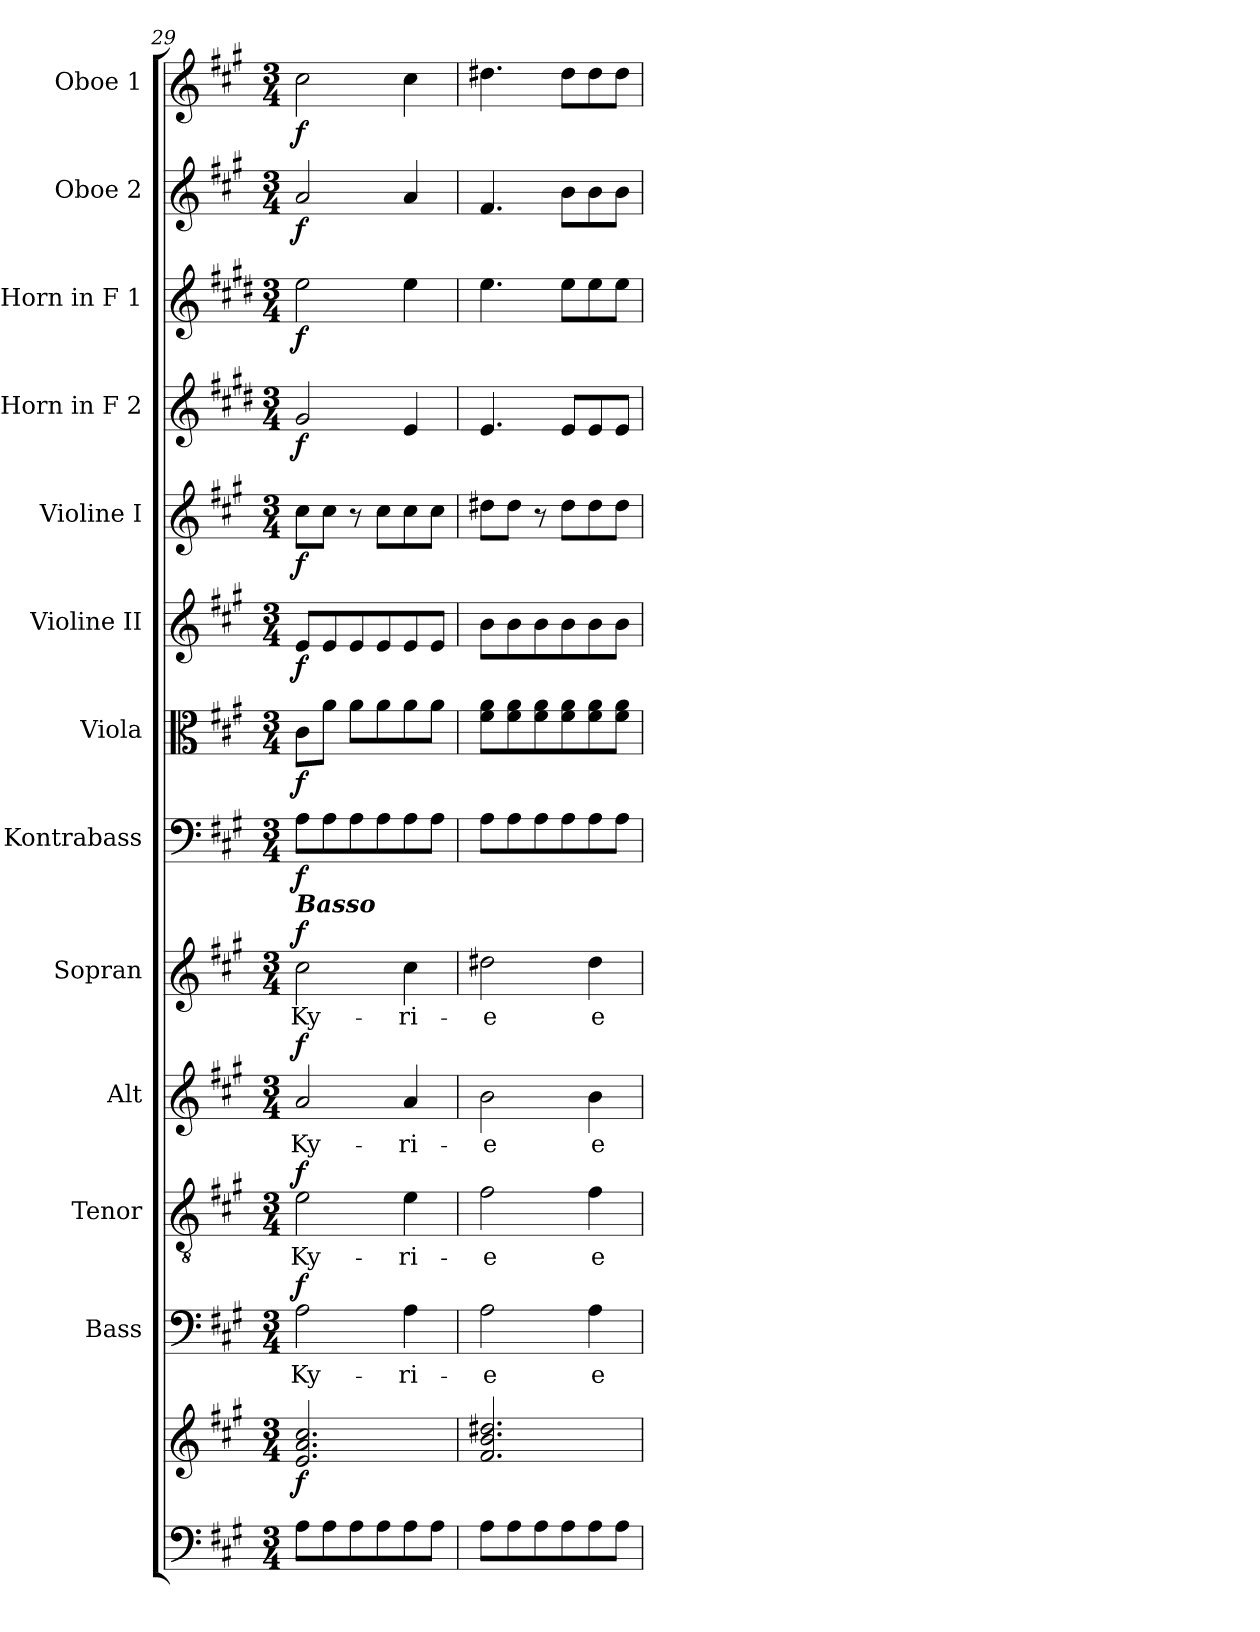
**kern	**kern	**dynam	**kern	**text	**dynam	**kern	**text	**dynam	**kern	**text	**dynam	**kern	**text	**dynam	**kern	**dynam	**kern	**dynam	**kern	**dynam	**kern	**dynam	**kern	**dynam	**kern	**dynam	**kern	**dynam	**kern	**dynam
*part13	*part13	*part13	*part12	*part12	*part12	*part11	*part11	*part11	*part10	*part10	*part10	*part9	*part9	*part9	*part8	*part8	*part7	*part7	*part6	*part6	*part5	*part5	*part4	*part4	*part3	*part3	*part2	*part2	*part1	*part1
*staff14	*staff13	*staff13/14	*staff12	*staff12	*staff12	*staff11	*staff11	*staff11	*staff10	*staff10	*staff10	*staff9	*staff9	*staff9	*staff8	*staff8	*staff7	*staff7	*staff6	*staff6	*staff5	*staff5	*staff4	*staff4	*staff3	*staff3	*staff2	*staff2	*staff1	*staff1
*	*	*	*I"Bass	*	*	*I"Tenor	*	*	*I"Alt	*	*	*I"Sopran	*	*	*I"Kontrabass	*	*I"Viola	*	*I"Violine II	*	*I"Violine I	*	*I"Horn in F 2	*	*I"Horn in F 1	*	*I"Oboe 2	*	*I"Oboe 1	*
*	*	*	*I'B.	*	*	*I'T.	*	*	*I'A.	*	*	*I'S.	*	*	*I'Kb.	*	*I'Vla.	*	*I'Vl. II	*	*I'Vl. I	*	*	*	*	*	*I'Ob.. 2	*	*I'Ob. 1	*
*clefF4	*clefG2	*	*clefF4	*	*	*clefGv2	*	*	*clefG2	*	*	*clefG2	*	*	*clefF4	*	*clefC3	*	*clefG2	*	*clefG2	*	*clefG2	*	*clefG2	*	*clefG2	*	*clefG2	*
*	*	*	*	*	*	*	*	*	*	*	*	*	*	*	*ITrd7c12	*	*	*	*	*	*	*	*ITrd4c7	*	*ITrd4c7	*	*	*	*	*
*k[f#c#g#]	*k[f#c#g#]	*	*k[f#c#g#]	*	*	*k[f#c#g#]	*	*	*k[f#c#g#]	*	*	*k[f#c#g#]	*	*	*k[f#c#g#]	*	*k[f#c#g#]	*	*k[f#c#g#]	*	*k[f#c#g#]	*	*k[f#c#g#]	*	*k[f#c#g#]	*	*k[f#c#g#]	*	*k[f#c#g#]	*
*A:	*A:	*	*A:	*	*	*A:	*	*	*A:	*	*	*A:	*	*	*A:	*	*A:	*	*A:	*	*A:	*	*A:	*	*A:	*	*A:	*	*A:	*
*M3/4	*M3/4	*	*M3/4	*	*	*M3/4	*	*	*M3/4	*	*	*M3/4	*	*	*M3/4	*	*M3/4	*	*M3/4	*	*M3/4	*	*M3/4	*	*M3/4	*	*M3/4	*	*M3/4	*
=29	=29	=29	=29	=29	=29	=29	=29	=29	=29	=29	=29	=29	=29	=29	=29	=29	=29	=29	=29	=29	=29	=29	=29	=29	=29	=29	=29	=29	=29	=29
!	!	!	!	!	!	!	!	!	!	!	!	!	!	!	!LO:TX:b:Bi:t=Basso	!	!	!	!	!	!	!	!	!	!	!	!	!	!	!
!	!	!LO:DY:b	!	!LO:LY:b	!LO:DY:a	!	!LO:LY:b	!LO:DY:a	!	!LO:LY:b	!LO:DY:a	!	!LO:LY:b	!LO:DY:a	!	!LO:DY:b	!	!LO:DY:b	!	!LO:DY:b	!	!LO:DY:b	!	!LO:DY:b	!	!LO:DY:b	!	!LO:DY:b	!	!LO:DY:b
8A\L	2.e/ 2.a/ 2.cc#/	f	2A\	Ky-	f	2e\	Ky-	f	2a/	Ky-	f	2cc#\	Ky-	f	8AA\L	f	8c#\L	f	8e/L	f	8cc#\L	f	2c#/	f	2a\	f	2a/	f	2cc#\	f
8A\	.	.	.	.	.	.	.	.	.	.	.	.	.	.	8AA\	.	8a\J	.	8e/	.	8cc#\J	.	.	.	.	.	.	.	.	.
8A\	.	.	.	.	.	.	.	.	.	.	.	.	.	.	8AA\	.	8a\L	.	8e/	.	8r	.	.	.	.	.	.	.	.	.
8A\	.	.	.	.	.	.	.	.	.	.	.	.	.	.	8AA\	.	8a\	.	8e/	.	8cc#\L	.	.	.	.	.	.	.	.	.
!	!	!	!	!LO:LY:b	!	!	!LO:LY:b	!	!	!LO:LY:b	!	!	!LO:LY:b	!	!	!	!	!	!	!	!	!	!	!	!	!	!	!	!	!
8A\	.	.	4A\	-ri-	.	4e\	-ri-	.	4a/	-ri-	.	4cc#\	-ri-	.	8AA\	.	8a\	.	8e/	.	8cc#\	.	4A/	.	4a\	.	4a/	.	4cc#\	.
8A\J	.	.	.	.	.	.	.	.	.	.	.	.	.	.	8AA\J	.	8a\J	.	8e/J	.	8cc#\J	.	.	.	.	.	.	.	.	.
=30	=30	=30	=30	=30	=30	=30	=30	=30	=30	=30	=30	=30	=30	=30	=30	=30	=30	=30	=30	=30	=30	=30	=30	=30	=30	=30	=30	=30	=30	=30
!	!	!	!	!LO:LY:b	!	!	!LO:LY:b	!	!	!LO:LY:b	!	!	!LO:LY:b	!	!	!	!	!	!	!	!	!	!	!	!	!	!	!	!	!
8A\L	2.f#/ 2.b/ 2.dd#X/	.	2A\	-e	.	2f#\	-e	.	2b\	-e	.	2dd#X\	-e	.	8AA\L	.	8f#\ 8a\L	.	8b\L	.	8dd#X\L	.	4.A/	.	4.a\	.	4.f#/	.	4.dd#X\	.
8A\	.	.	.	.	.	.	.	.	.	.	.	.	.	.	8AA\	.	8f#\ 8a\	.	8b\	.	8dd#\J	.	.	.	.	.	.	.	.	.
8A\	.	.	.	.	.	.	.	.	.	.	.	.	.	.	8AA\	.	8f#\ 8a\	.	8b\	.	8r	.	.	.	.	.	.	.	.	.
8A\	.	.	.	.	.	.	.	.	.	.	.	.	.	.	8AA\	.	8f#\ 8a\	.	8b\	.	8dd#\L	.	8A/L	.	8a\L	.	8b\L	.	8dd#\L	.
!	!	!	!	!LO:LY:b	!	!	!LO:LY:b	!	!	!LO:LY:b	!	!	!LO:LY:b	!	!	!	!	!	!	!	!	!	!	!	!	!	!	!	!	!
8A\	.	.	4A\	e-	.	4f#\	e-	.	4b\	e-	.	4dd#\	e-	.	8AA\	.	8f#\ 8a\	.	8b\	.	8dd#\	.	8A/	.	8a\	.	8b\	.	8dd#\	.
8A\J	.	.	.	.	.	.	.	.	.	.	.	.	.	.	8AA\J	.	8f#\ 8a\J	.	8b\J	.	8dd#\J	.	8A/J	.	8a\J	.	8b\J	.	8dd#\J	.
=	=	=	=	=	=	=	=	=	=	=	=	=	=	=	=	=	=	=	=	=	=	=	=	=	=	=	=	=	=	=
*-	*-	*-	*-	*-	*-	*-	*-	*-	*-	*-	*-	*-	*-	*-	*-	*-	*-	*-	*-	*-	*-	*-	*-	*-	*-	*-	*-	*-	*-	*-
